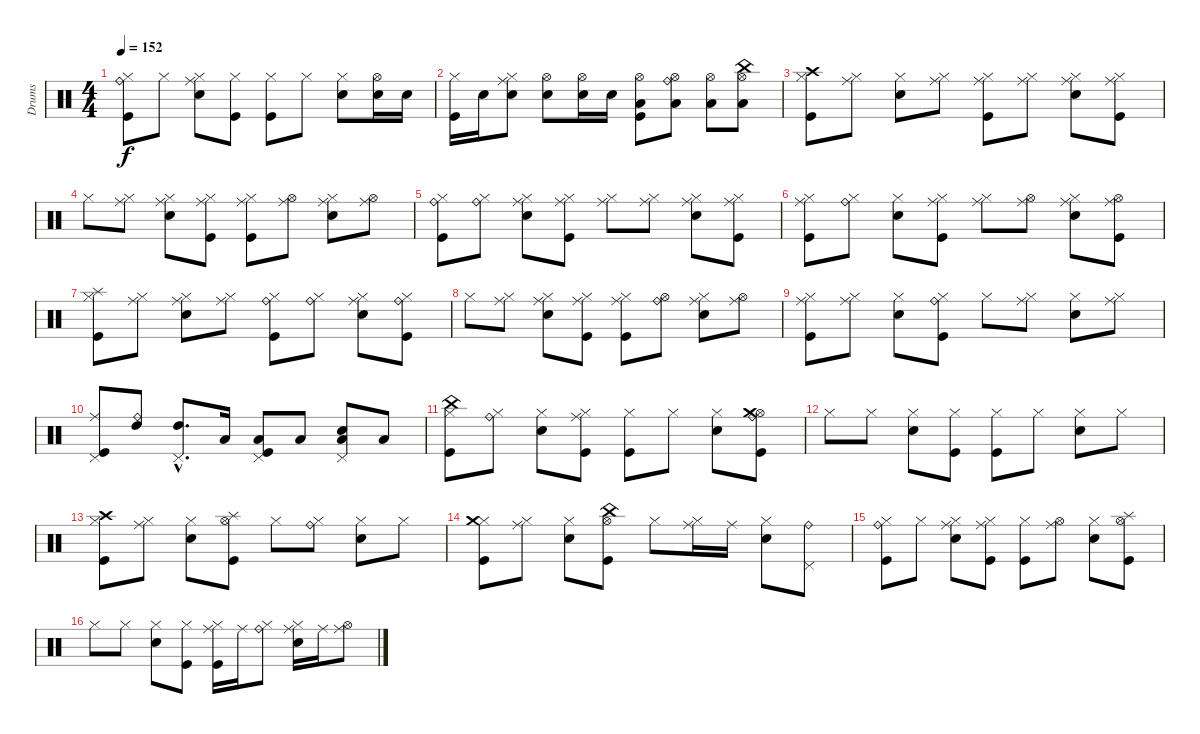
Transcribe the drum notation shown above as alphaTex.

\track ("Drums" "Drums") {instrument percussion}
\staff {score}
\articulation defaults
\ts (4 4)
\tempo 152
\clef neutral
\ks c
("Kick (hit)" "Hi-Hat (closed)" "Ride (bell)").8{dy f} "Hi-Hat (closed)".8 ("Snare (hit) 2" "Hi-Hat (closed)" "Ride (middle)").8 ("Kick (hit)" "Hi-Hat (closed)").8 ("Kick (hit)" "Hi-Hat (closed)").8 "Hi-Hat (closed)".8 ("Snare (hit) 2" "Hi-Hat (closed)").8 ("Snare (hit) 2" "Hi-Hat (open)").16 "Snare (hit) 2".16 |
("Kick (hit)" "Hi-Hat (closed)").16 "Snare (hit) 2".16 ("Ride (middle)" "Snare (hit) 2" "Hi-Hat (closed)").8 ("Snare (hit) 2" "Hi-Hat (open)").8 ("Snare (hit) 2" "Hi-Hat (open)").16 "Snare (hit) 2".16 ("Kick (hit)" "Low Tom (hit)" "Hi-Hat (open)").8 ("Low Tom (hit)" "Hi-Hat (open)" "Ride (bell)").8 ("Low Floor Tom (hit)" "Hi-Hat (open)").8 ("Low Floor Tom (hit)" "Hi-Hat (open)" "China (hit)").8 |
("Hi-Hat (closed)" "Crash high (hit)" "Kick (hit)").8 ("Hi-Hat (closed)" "Ride (middle)").8 ("Snare (hit) 2" "Hi-Hat (closed)").8 ("Hi-Hat (closed)" "Ride (middle)").8 ("Kick (hit)" "Hi-Hat (closed)" "Ride (middle)").8 ("Hi-Hat (closed)" "Ride (middle)").8 ("Snare (hit) 2" "Hi-Hat (closed)" "Ride (middle)").8 ("Hi-Hat (closed)" "Ride (middle)" "Kick (hit)").8 |
"Hi-Hat (closed)".8 ("Hi-Hat (closed)" "Ride (middle)").8 ("Hi-Hat (closed)" "Ride (middle)" "Snare (hit) 2").8 ("Ride (middle)" "Kick (hit)" "Hi-Hat (closed)").8 ("Kick (hit)" "Hi-Hat (closed)" "Ride (middle)").8 ("Hi-Hat (open)" "Ride (middle)").8 ("Hi-Hat (closed)" "Ride (middle)" "Snare (hit) 2").8 ("Hi-Hat (open)" "Ride (middle)").8 |
("Ride (bell)" "Kick (hit)" "Hi-Hat (closed)").8 ("Hi-Hat (closed)" "Ride (bell)").8 ("Snare (hit) 2" "Hi-Hat (closed)" "Ride (middle)").8 ("Kick (hit)" "Hi-Hat (closed)" "Ride (middle)").8 ("Hi-Hat (closed)" "Ride (middle)").8 ("Hi-Hat (closed)" "Ride (middle)").8 ("Ride (middle)" "Snare (hit) 2" "Hi-Hat (closed)").8 ("Hi-Hat (closed)" "Ride (middle)" "Kick (hit)").8 |
("Kick (hit)" "Hi-Hat (closed)" "Ride (middle)").8 ("Hi-Hat (closed)" "Ride (bell)").8 ("Snare (hit) 2" "Hi-Hat (closed)").8 ("Ride (middle)" "Kick (hit)" "Hi-Hat (closed)").8 ("Hi-Hat (closed)" "Ride (middle)").8 ("Hi-Hat (open)" "Ride (middle)").8 ("Ride (middle)" "Snare (hit) 2" "Hi-Hat (closed)").8 ("Kick (hit)" "Hi-Hat (open)" "Ride (middle)").8 |
("Kick (hit)" "Hi-Hat (closed)" "Splash (hit)").8 ("Hi-Hat (closed)" "Ride (middle)").8 ("Snare (hit) 2" "Hi-Hat (closed)" "Ride (middle)").8 ("Hi-Hat (closed)" "Ride (middle)").8 ("Hi-Hat (closed)" "Ride (bell)" "Kick (hit)").8 ("Hi-Hat (closed)" "Ride (bell)").8 ("Ride (middle)" "Snare (hit) 2" "Hi-Hat (closed)").8 ("Kick (hit)" "Hi-Hat (closed)" "Ride (bell)").8 |
"Hi-Hat (closed)".8 ("Hi-Hat (closed)" "Ride (middle)").8 ("Snare (hit) 2" "Hi-Hat (closed)" "Ride (middle)").8 ("Kick (hit)" "Hi-Hat (closed)" "Ride (middle)").8 ("Kick (hit)" "Hi-Hat (closed)" "Ride (middle)").8 ("Hi-Hat (open)" "Ride (bell)").8 ("Snare (hit) 2" "Hi-Hat (closed)" "Ride (middle)").8 ("Hi-Hat (open)" "Ride (middle)").8 |
("Kick (hit)" "Hi-Hat (closed)" "Ride (middle)").8 ("Hi-Hat (closed)" "Ride (middle)").8 ("Snare (hit) 2" "Hi-Hat (closed)").8 ("Kick (hit)" "Hi-Hat (closed)" "Ride (bell)").8 "Hi-Hat (closed)".8 ("Hi-Hat (closed)" "Ride (middle)").8 ("Snare (hit) 2" "Hi-Hat (closed)").8 ("Hi-Hat (closed)" "Ride (middle)").8 |
("Kick (hit)" "Pedal Hi-Hat (hit)" "Ride (middle)").8 ("High Tom (hit)" "Ride (bell)").8 ("Pedal Hi-Hat (hit)"{hac} "High Tom (hit)"{hac}).8{d} "Low Tom (hit)".16 ("Kick (hit)" "Pedal Hi-Hat (hit)" "Low Tom (hit)").8 "Low Floor Tom (hit)".8 ("Pedal Hi-Hat (hit)" "Snare (hit) 2" "Low Floor Tom (hit)").8 "Low Floor Tom (hit)".8 |
("Kick (hit)" "Hi-Hat (closed)" "China (hit)").8 ("Hi-Hat (closed)" "Ride (bell)").8 ("Snare (hit) 2" "Hi-Hat (closed)").8 ("Kick (hit)" "Hi-Hat (closed)" "Ride (middle)").8 ("Kick (hit)" "Hi-Hat (closed)").8 "Hi-Hat (closed)".8 ("Snare (hit) 2" "Hi-Hat (closed)").8 ("Kick (hit)" "Hi-Hat (open)" "Ride (bell)" "Crash medium (hit)").8 |
"Hi-Hat (closed)".8 "Hi-Hat (closed)".8 ("Snare (hit) 2" "Hi-Hat (closed)").8 ("Kick (hit)" "Hi-Hat (closed)").8 ("Kick (hit)" "Hi-Hat (closed)").8 "Hi-Hat (closed)".8 ("Snare (hit) 2" "Hi-Hat (closed)").8 "Hi-Hat (closed)".8 |
("Kick (hit)" "Hi-Hat (closed)" "Crash high (hit)").8 ("Hi-Hat (closed)" "Ride (middle)").8 ("Snare (hit) 2" "Hi-Hat (closed)").8 ("Kick (hit)" "Hi-Hat (open)" "Splash (hit)").8 "Hi-Hat (closed)".8 ("Hi-Hat (closed)" "Ride (bell)").8 ("Snare (hit) 2" "Hi-Hat (closed)").8 "Hi-Hat (closed)".8 |
("Kick (hit)" "Hi-Hat (closed)" "Crash medium (hit)").8 ("Hi-Hat (closed)" "Ride (middle)").8 ("Snare (hit) 2" "Hi-Hat (closed)").8 ("Hi-Hat (open)" "China (hit)" "Kick (hit)").8 "Hi-Hat (closed)".8 ("Hi-Hat (closed)" "Ride (middle)").16 "Ride (middle)".16 ("Snare (hit) 2" "Hi-Hat (closed)").8 ("Pedal Hi-Hat (hit)" "Ride (bell)").8 |
("Kick (hit)" "Hi-Hat (closed)" "Ride (bell)").8 "Hi-Hat (closed)".8 ("Snare (hit) 2" "Hi-Hat (closed)" "Ride (middle)").8 ("Kick (hit)" "Hi-Hat (closed)" "Ride (middle)").8 ("Kick (hit)" "Hi-Hat (closed)").8 ("Hi-Hat (open)" "Ride (middle)").8 ("Snare (hit) 2" "Hi-Hat (closed)").8 ("Kick (hit)" "Hi-Hat (open)" "Splash (hit)").8 |
"Hi-Hat (closed)".8 "Hi-Hat (closed)".8 ("Snare (hit) 2" "Hi-Hat (closed)").8 ("Kick (hit)" "Hi-Hat (closed)").8 ("Kick (hit)" "Hi-Hat (closed)" "Ride (middle)").16 "Ride (middle)".16 ("Hi-Hat (closed)" "Ride (bell)").8 ("Snare (hit) 2" "Hi-Hat (closed)" "Ride (middle)").16 "Ride (middle)".16 ("Hi-Hat (open)" "Ride (middle)").8
